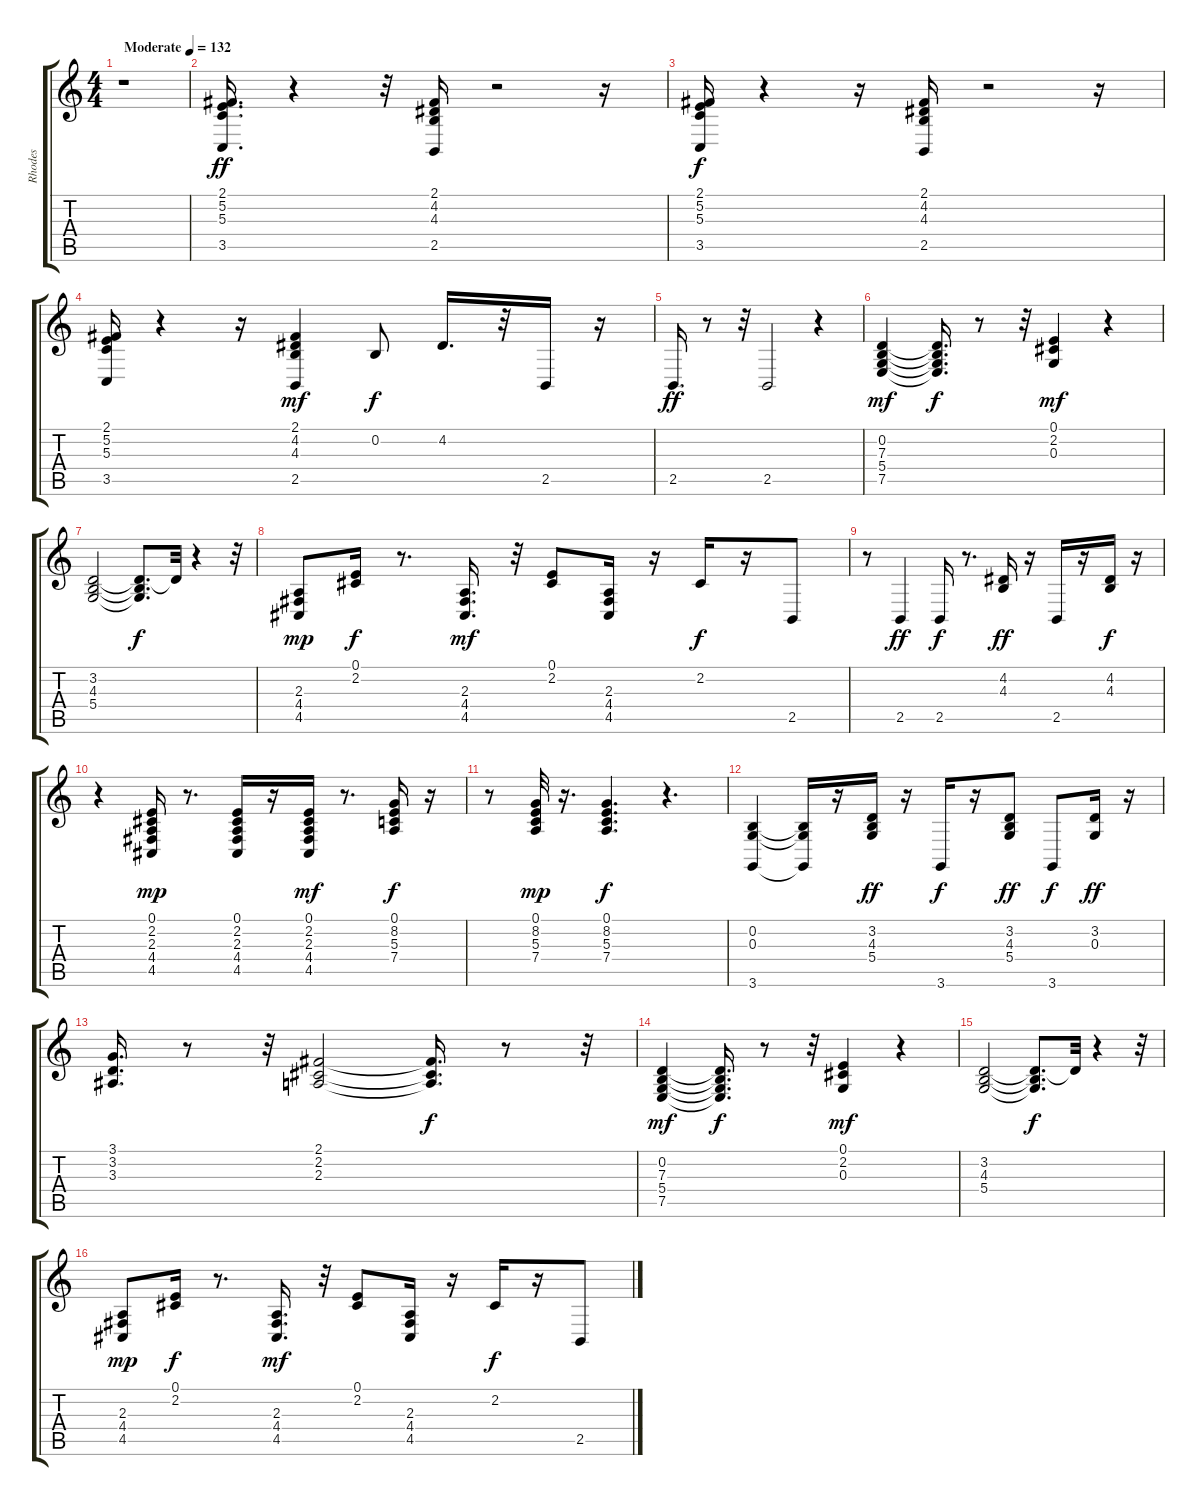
\track ("Rhodes" "Rhodes") {instrument electricpiano1}
\staff {score tabs}
\tuning (E4 B3 G3 D3 A2 E2) {hide}
\ts (4 4)
\tempo (132 "Moderate")
\clef g2
\ks c
r.1{dy ff instrument electricpiano1} |
(2.1 5.2 5.3 3.5).16{d} r.4 r.32 (2.1 4.2 4.3 2.5).16 r.2 r.16 |
(2.1 5.2 5.3 3.5).16{dy f} r.4 r.16 (2.1 4.2 4.3 2.5).16 r.2 r.16 |
(2.1 5.2 5.3 3.5).16 r.4 r.16 (2.1 4.2 4.3 2.5).4{dy mf} 0.2.8{dy f} 4.2.16{d} r.32 2.5.16 r.16 |
2.5.16{d dy ff} r.8 r.32 2.5.2 r.4 |
(0.2 7.3 5.4 7.5).4{dy mf} (0.2{t} 7.3{t} 5.4{t} 7.5{t}).16{d dy f} r.8 r.32 (0.1 2.2 0.3).4{dy mf} r.4 |
(3.2 4.3 5.4).2 (3.2{t} 4.3{t} 5.4{t}).8{d dy f} 3.2{t}.32 r.4 r.32 |
(2.3 4.4 4.5).8{dy mp} (0.1 2.2).16{dy f} r.8{d} (2.3 4.4 4.5).16{d dy mf} r.32 (0.1 2.2).8 (2.3 4.4 4.5).16 r.16 2.2.16{dy f} r.16 2.5.8 |
r.8 2.5.4{dy ff} 2.5.16{dy f} r.8{d} (4.2 4.3).16{dy ff} r.16 2.5.16 r.16 (4.2 4.3).16{dy f} r.16 |
r.4 (0.1 2.2 2.3 4.4 4.5).16{dy mp} r.8{d} (0.1 2.2 2.3 4.4 4.5).16 r.16 (0.1 2.2 2.3 4.4 4.5).16{dy mf} r.8{d} (0.1 8.2 5.3 7.4).16{dy f} r.16 |
r.8 (0.1 8.2 5.3 7.4).32{dy mp} r.16{d} (0.1 8.2 5.3 7.4).4{d dy f} r.4{d} |
(0.2 0.3 3.6).4 (0.2{t} 0.3{t} 3.6{t}).16 r.16 (3.2 4.3 5.4).16{dy ff} r.16 3.6.16{dy f} r.16 (3.2 4.3 5.4).8{dy ff} 3.6.8{dy f} (3.2 0.3).16{dy ff} r.16 |
(3.1 3.2 3.3).16{d} r.8 r.32 (2.1 2.2 2.3).2 (2.1{t} 2.2{t} 2.3{t}).16{d dy f} r.8 r.32 |
(0.2 7.3 5.4 7.5).4{dy mf} (0.2{t} 7.3{t} 5.4{t} 7.5{t}).16{d dy f} r.8 r.32 (0.1 2.2 0.3).4{dy mf} r.4 |
(3.2 4.3 5.4).2 (3.2{t} 4.3{t} 5.4{t}).8{d dy f} 3.2{t}.32 r.4 r.32 |
(2.3 4.4 4.5).8{dy mp} (0.1 2.2).16{dy f} r.8{d} (2.3 4.4 4.5).16{d dy mf} r.32 (0.1 2.2).8 (2.3 4.4 4.5).16 r.16 2.2.16{dy f} r.16 2.5.8
